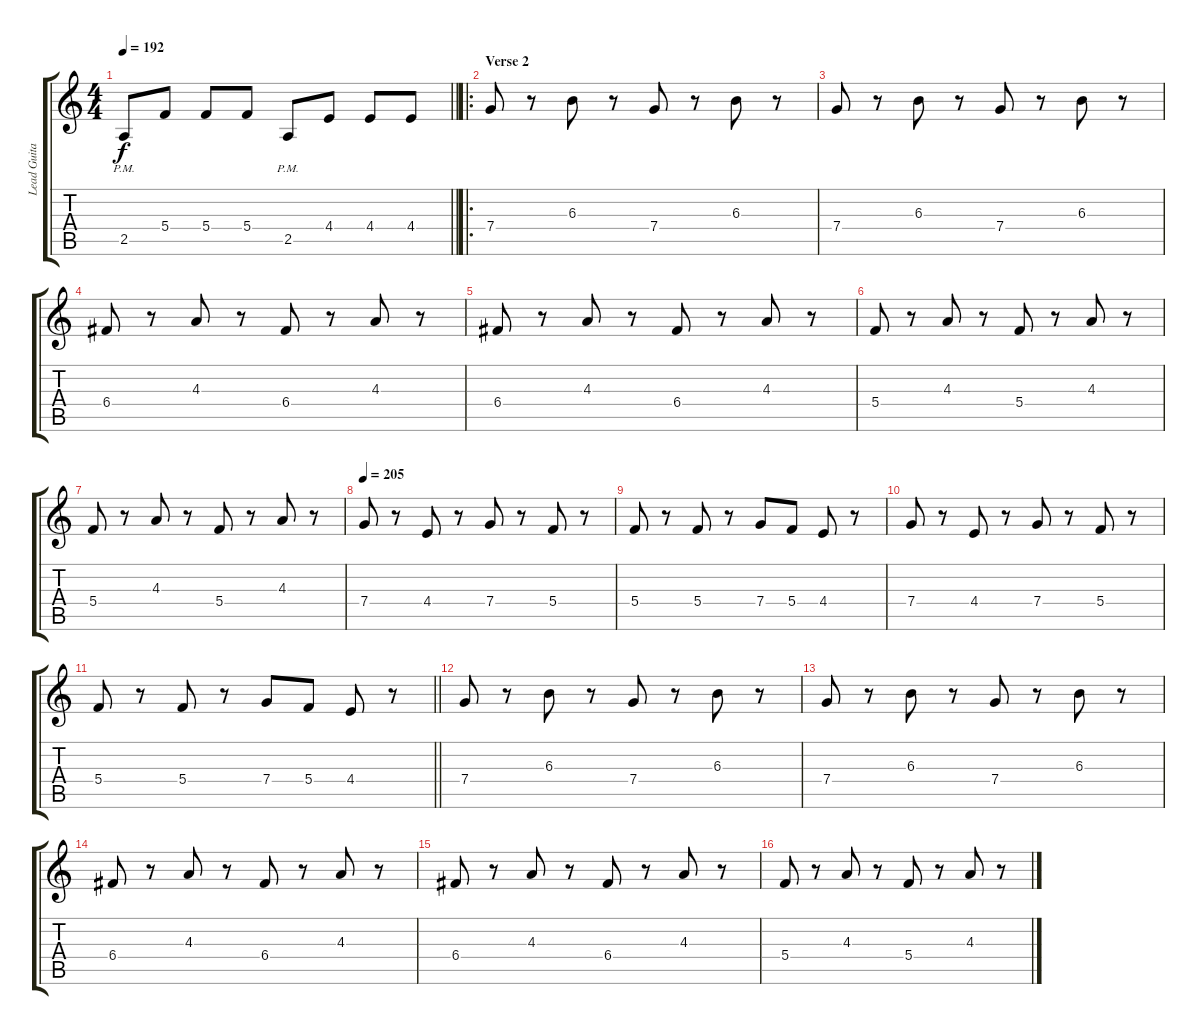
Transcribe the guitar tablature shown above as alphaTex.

\track ("Lead Guitar" "Lead Guita") {instrument distortionguitar}
\staff {score tabs}
\tuning (D4 A3 F3 C3 G2 D2) {hide}
\ts (4 4)
\tempo 192
\clef g2
\barLineRight lightlight
\ks c
2.5{pm}.8{dy f} 5.4.8 5.4.8 5.4.8 2.5{pm}.8 4.4.8 4.4.8 4.4.8 |
\ro
\section ("" "Verse 2")
7.4.8 r.8 6.3.8 r.8 7.4.8 r.8 6.3.8 r.8 |
7.4.8 r.8 6.3.8 r.8 7.4.8 r.8 6.3.8 r.8 |
6.4.8 r.8 4.3.8 r.8 6.4.8 r.8 4.3.8 r.8 |
6.4.8 r.8 4.3.8 r.8 6.4.8 r.8 4.3.8 r.8 |
5.4.8 r.8 4.3.8 r.8 5.4.8 r.8 4.3.8 r.8 |
5.4.8 r.8 4.3.8 r.8 5.4.8 r.8 4.3.8 r.8 |
\tempo 205
7.4.8 r.8 4.4.8 r.8 7.4.8 r.8 5.4.8 r.8 |
5.4.8 r.8 5.4.8 r.8 7.4.8 5.4.8 4.4.8 r.8 |
7.4.8 r.8 4.4.8 r.8 7.4.8 r.8 5.4.8 r.8 |
\barLineRight lightlight
5.4.8 r.8 5.4.8 r.8 7.4.8 5.4.8 4.4.8 r.8 |
\section ("" "")
7.4.8 r.8 6.3.8 r.8 7.4.8 r.8 6.3.8 r.8 |
7.4.8 r.8 6.3.8 r.8 7.4.8 r.8 6.3.8 r.8 |
6.4.8 r.8 4.3.8 r.8 6.4.8 r.8 4.3.8 r.8 |
6.4.8 r.8 4.3.8 r.8 6.4.8 r.8 4.3.8 r.8 |
5.4.8 r.8 4.3.8 r.8 5.4.8 r.8 4.3.8 r.8
